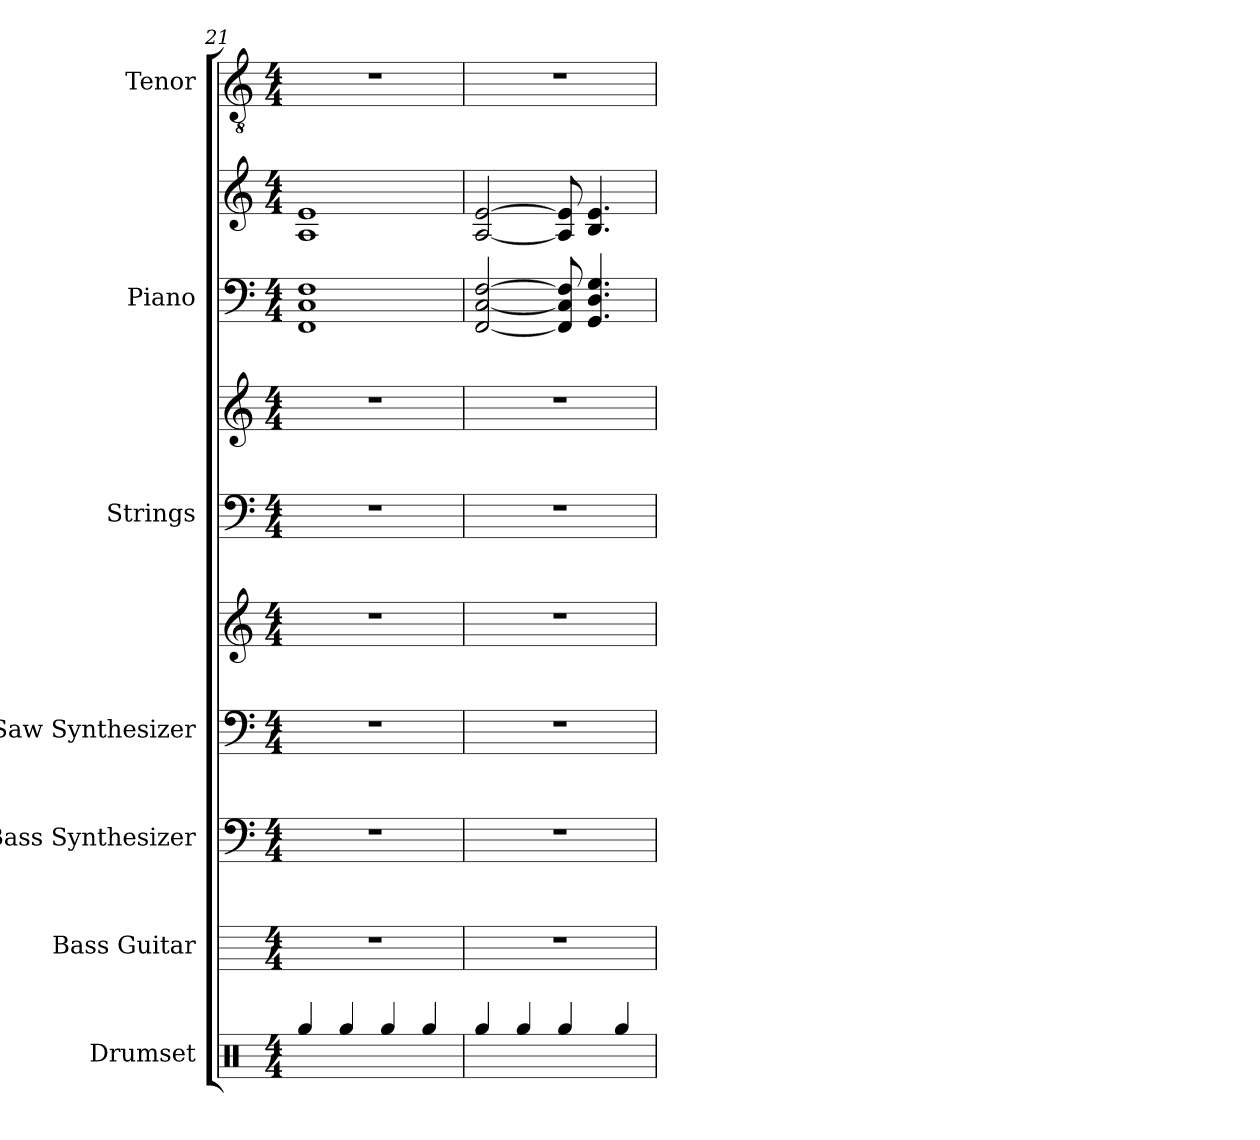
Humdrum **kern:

**kern	**kern	**kern	**kern	**kern	**kern	**kern	**kern	**kern	**kern
*part7	*part6	*part5	*part4	*part4	*part3	*part3	*part2	*part2	*part1
*staff10	*staff9	*staff8	*staff7	*staff6	*staff5	*staff4	*staff3	*staff2	*staff1
*I"Drumset	*I"Bass Guitar	*I"Bass Synthesizer	*I"Saw Synthesizer	*	*I"Strings	*	*I"Piano	*	*I"Tenor
*I'D. Set	*I'B. Guit.	*I'Synth.	*I'Synth.	*	*I'St.	*	*I'Pno.	*	*I'T.
!!LO:LB:g=z
*clefX	*	*clefF4	*clefF4	*clefG2	*clefF4	*clefG2	*clefF4	*clefG2	*clefGv2
*	*ITrd7c12	*	*	*	*	*	*	*	*
*k[]	*k[]	*k[]	*k[]	*k[]	*k[]	*k[]	*k[]	*k[]	*k[]
*M4/4	*M4/4	*M4/4	*M4/4	*M4/4	*M4/4	*M4/4	*M4/4	*M4/4	*M4/4
=21	=21	=21	=21	=21	=21	=21	=21	=21	=21
4Rgg/	1r	1r	1r	1r	1r	1r	1FF 1C 1F	1A 1e	1r
4Rgg/	.	.	.	.	.	.	.	.	.
4Rgg/	.	.	.	.	.	.	.	.	.
4Rgg/	.	.	.	.	.	.	.	.	.
=22	=22	=22	=22	=22	=22	=22	=22	=22	=22
4Rgg/	1r	1r	1r	1r	1r	1r	[2FF/ [2C/ [2F/	[2A/ [2e/	1r
4Rgg/	.	.	.	.	.	.	.	.	.
4Rgg/	.	.	.	.	.	.	8FF/] 8C/] 8F/]	8A/] 8e/]	.
.	.	.	.	.	.	.	4.GG/ 4.D/ 4.G/	4.B/ 4.e/	.
4Rgg/	.	.	.	.	.	.	.	.	.
=	=	=	=	=	=	=	=	=	=
*-	*-	*-	*-	*-	*-	*-	*-	*-	*-
